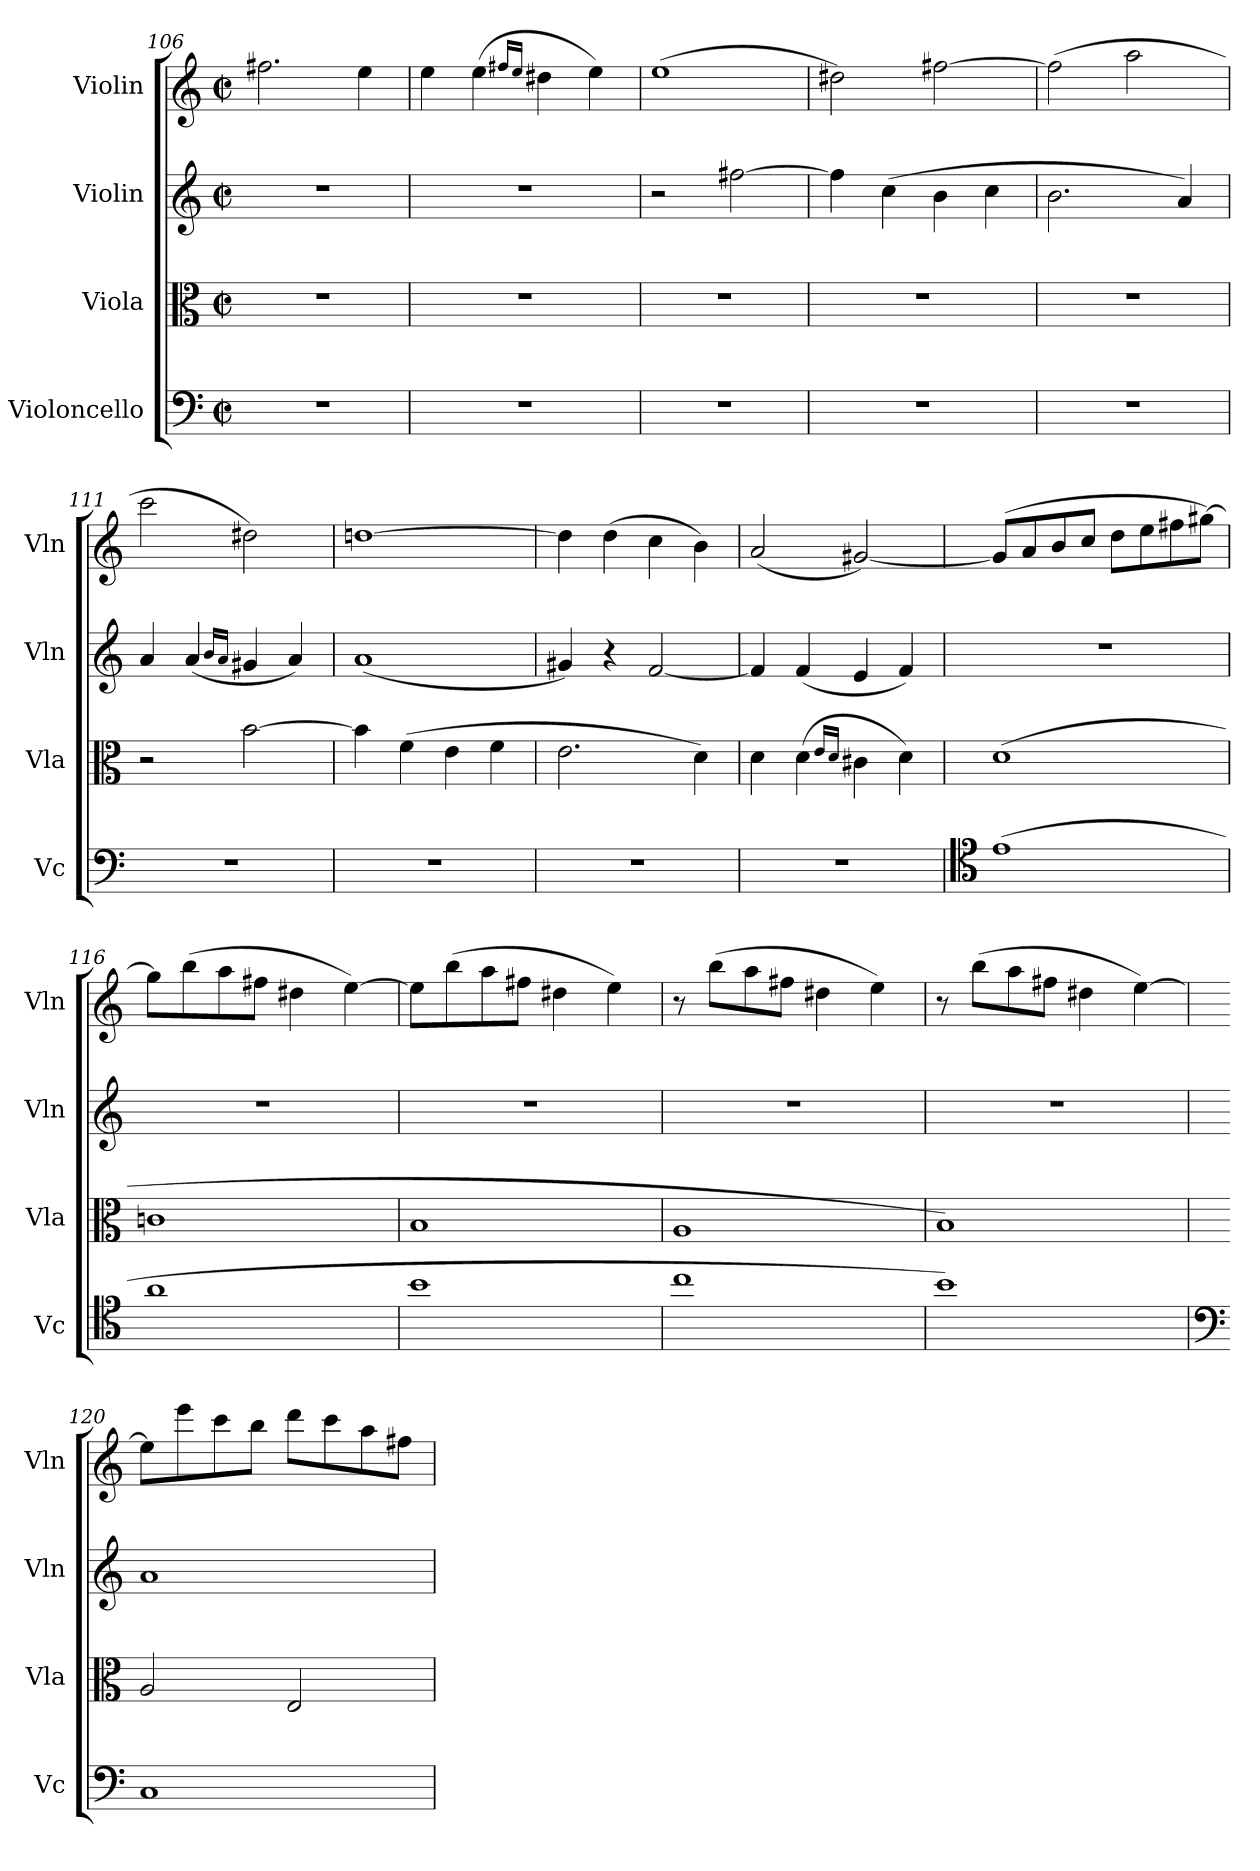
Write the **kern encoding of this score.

**kern	**kern	**kern	**kern
*part4	*part3	*part2	*part1
*staff4	*staff3	*staff2	*staff1
*I"Violoncello	*I"Viola	*I"Violin	*I"Violin
*I'Vc	*I'Vla	*I'Vln	*I'Vln
*clefF4	*clefC3	*clefG2	*clefG2
*k[]	*k[]	*k[]	*k[]
*M2/2	*M2/2	*M2/2	*M2/2
*met(c|)	*met(c|)	*met(c|)	*met(c|)
=106	=106	=106	=106
1r	1r	1r	2.ff#X\
.	.	.	4ee\
!!LO:PB:g=z
=107	=107	=107	=107
1r	1r	1r	4ee\
.	.	.	(4ee\
.	.	.	16qff#X/LL
.	.	.	16qee/JJ
.	.	.	4dd#X\
.	.	.	4ee\)
=108	=108	=108	=108
1r	1r	2r	(1ee
.	.	[2ff#X\	.
=109	=109	=109	=109
1r	1r	4ff#\]	2dd#X\)
.	.	(4cc\	.
.	.	4b\	[2ff#X\
.	.	4cc\	.
=110	=110	=110	=110
1r	1r	2.b\	(2ff#\]
.	.	.	2aa\
.	.	4a/)	.
=111	=111	=111	=111
1r	2r	4a/	2ccc\
.	.	(4a/	.
.	.	16qb/LL	.
.	.	16qa/JJ	.
.	[2b\	4g#X/	2dd#X\)
.	.	4a/)	.
=112	=112	=112	=112
1r	4b\]	(1a	[1ddn
.	(4f\	.	.
.	4e\	.	.
.	4f\	.	.
=113	=113	=113	=113
1r	2.e\	4g#X/)	4dd\]
.	.	4r	(4dd\
.	.	[2f/	4cc\
.	4d\)	.	4b\)
=114	=114	=114	=114
1r	4d\	4f/]	(2a/
.	(4d\	(4f/	.
.	16qe/LL	.	.
.	16qd/JJ	.	.
.	4c#X\	4e/	[2g#X/)
.	4d\)	4f/)	.
=115	=115	=115	=115
*clefC4	*	*	*
(1e	(1d	1r	(8g#/L]
.	.	.	8a/
.	.	.	8b/
.	.	.	8cc/J
.	.	.	8dd\L
.	.	.	8ee\
.	.	.	8ff#X\
.	.	.	[8gg#X\J)
=116	=116	=116	=116
1a	1cn	1r	8gg#\L]
.	.	.	(8bb\
.	.	.	8aa\
.	.	.	8ff#X\J
.	.	.	4dd#X\
.	.	.	[4ee\)
=117	=117	=117	=117
1b	1B	1r	8ee\L]
.	.	.	(8bb\
.	.	.	8aa\
.	.	.	8ff#X\J
.	.	.	4dd#X\
.	.	.	4ee\)
!!LO:LB:g=z
=118	=118	=118	=118
1cc	1A	1r	8r
.	.	.	(8bb\L
.	.	.	8aa\
.	.	.	8ff#X\J
.	.	.	4dd#X\
.	.	.	4ee\)
=119	=119	=119	=119
1b)	1B)	1r	8r
.	.	.	(8bb\L
.	.	.	8aa\
.	.	.	8ff#X\J
.	.	.	4dd#X\
.	.	.	[4ee\)
=120	=120	=120	=120
*clefF4	*	*	*
1C	2A/	1a	8ee\L]
.	.	.	8eee\
.	.	.	8ccc\
.	.	.	8bb\J
.	2E/	.	8ddd\L
.	.	.	8ccc\
.	.	.	8aa\
.	.	.	8ff#X\J
=	=	=	=
*-	*-	*-	*-
